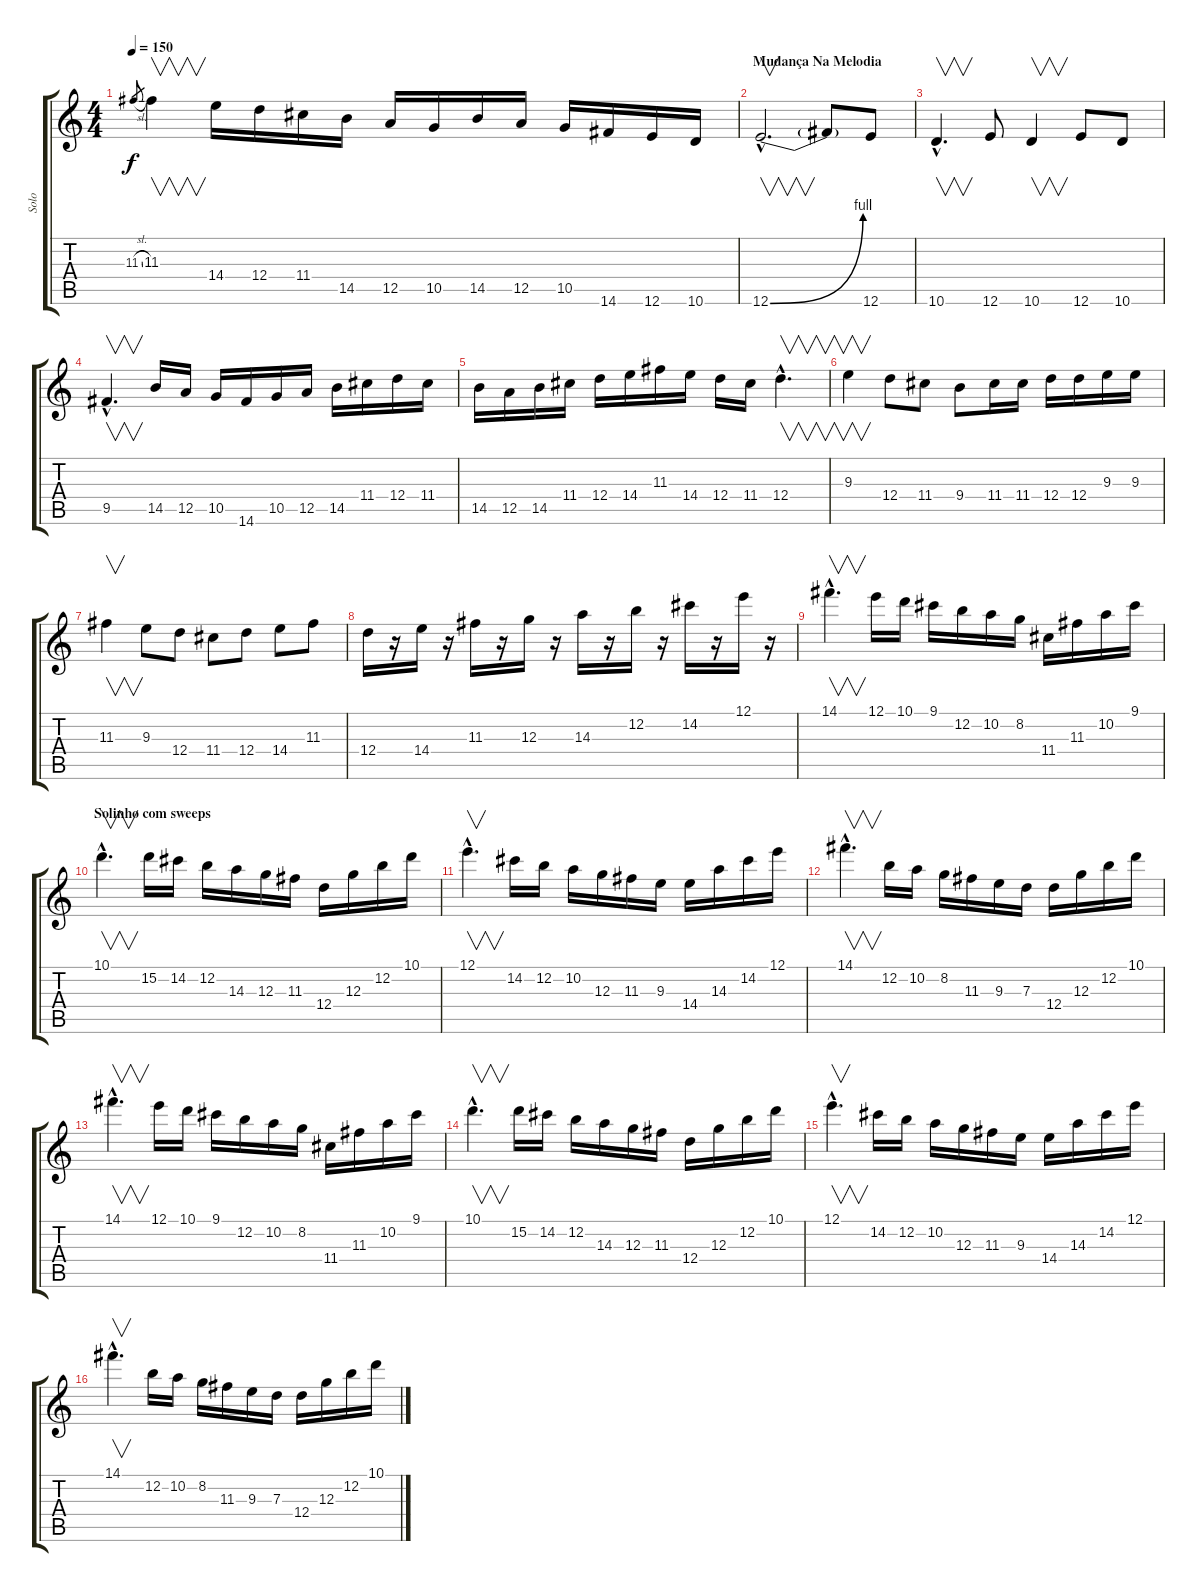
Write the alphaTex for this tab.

\track ("Solo" "Solo") {instrument distortionguitar}
\staff {score tabs}
\tuning (E4 B3 G3 D3 A2 E2) {hide}
\ts (4 4)
\tempo 150
\clef g2
\ks c
11.3{sl}.8{gr dy f} 11.3.4{v} 14.4.16 12.4.16 11.4.16 14.5.16 12.5.16 10.5.16 14.5.16 12.5.16 10.5.16 14.6.16 12.6.16 10.6.16 |
\section ("" "Mudança Na Melodia")
12.6{be (bend 0 0 60 4) hac}.2{v d} 12.6{t}.8 12.6.8 |
10.6{hac}.4{v d} 12.6.8 10.6.4{v} 12.6.8 10.6.8 |
9.5{hac}.4{v d} 14.5.16 12.5.16 10.5.16 14.6.16 10.5.16 12.5.16 14.5.16 11.4.16 12.4.16 11.4.16 |
14.5.16 12.5.16 14.5.16 11.4.16 12.4.16 14.4.16 11.3.16 14.4.16 12.4.16 11.4.16 12.4{hac}.4{v d} |
9.3.4{v} 12.4.8 11.4.8 9.4.8 11.4.16 11.4.16 12.4.16 12.4.16 9.3.16 9.3.16 |
11.3.4{v} 9.3.8 12.4.8 11.4.8 12.4.8 14.4.8 11.3.8 |
12.4.16 r.16 14.4.16 r.16 11.3.16 r.16 12.3.16 r.16 14.3.16 r.16 12.2.16 r.16 14.2.16 r.16 12.1.16 r.16 |
14.1{hac}.4{v d} 12.1.16 10.1.16 9.1.16 12.2.16 10.2.16 8.2.16 11.4.16 11.3.16 10.2.16 9.1.16 |
\section ("" "Solinho com sweeps")
10.1{hac}.4{v d} 15.2.16 14.2.16 12.2.16 14.3.16 12.3.16 11.3.16 12.4.16 12.3.16 12.2.16 10.1.16 |
12.1{hac}.4{v d} 14.2.16 12.2.16 10.2.16 12.3.16 11.3.16 9.3.16 14.4.16 14.3.16 14.2.16 12.1.16 |
14.1{hac}.4{v d} 12.2.16 10.2.16 8.2.16 11.3.16 9.3.16 7.3.16 12.4.16 12.3.16 12.2.16 10.1.16 |
14.1{hac}.4{v d} 12.1.16 10.1.16 9.1.16 12.2.16 10.2.16 8.2.16 11.4.16 11.3.16 10.2.16 9.1.16 |
10.1{hac}.4{v d} 15.2.16 14.2.16 12.2.16 14.3.16 12.3.16 11.3.16 12.4.16 12.3.16 12.2.16 10.1.16 |
12.1{hac}.4{v d} 14.2.16 12.2.16 10.2.16 12.3.16 11.3.16 9.3.16 14.4.16 14.3.16 14.2.16 12.1.16 |
14.1{hac}.4{v d} 12.2.16 10.2.16 8.2.16 11.3.16 9.3.16 7.3.16 12.4.16 12.3.16 12.2.16 10.1.16
